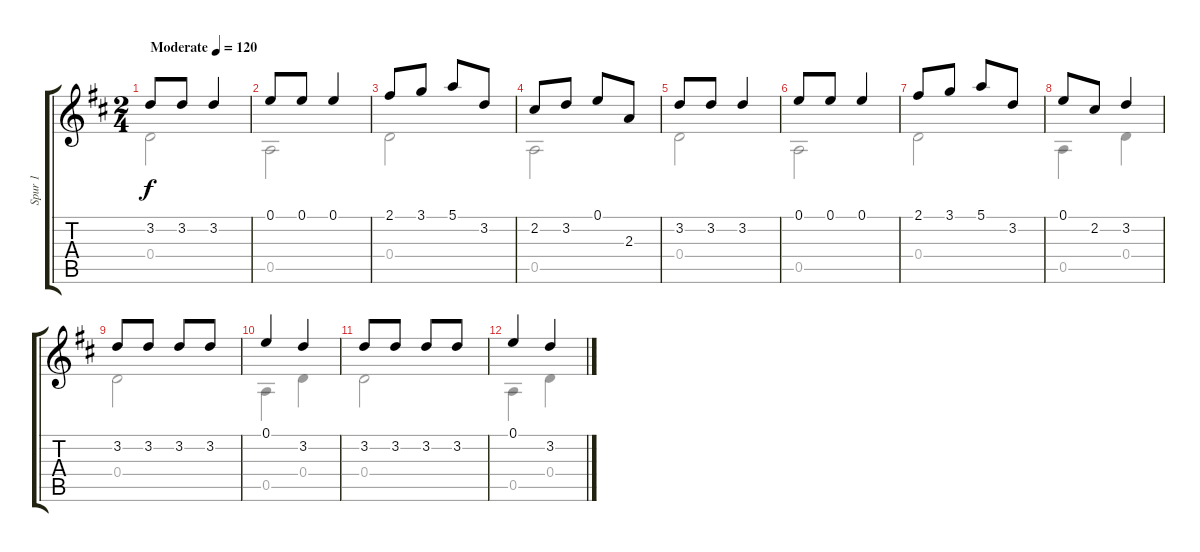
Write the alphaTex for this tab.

\track ("Spur 1" "Spur 1") {instrument acousticguitarsteel}
\staff {score tabs}
\tuning (E4 B3 G3 D3 A2 E2) {hide}
\voice
\ts (2 4)
\tempo (120 "Moderate")
\clef g2
\ks d
3.2.8{dy f instrument acousticguitarsteel} 3.2.8 3.2.4 |
0.1.8 0.1.8 0.1.4 |
2.1.8 3.1.8 5.1.8 3.2.8 |
2.2.8 3.2.8 0.1.8 2.3.8 |
3.2.8 3.2.8 3.2.4 |
0.1.8 0.1.8 0.1.4 |
2.1.8 3.1.8 5.1.8 3.2.8 |
0.1.8 2.2.8 3.2.4 |
3.2.8 3.2.8 3.2.8 3.2.8 |
0.1.4 3.2.4 |
3.2.8 3.2.8 3.2.8 3.2.8 |
0.1.4 3.2.4
\voice
\clef g2
\ottava regular
\simile none
\ks d
0.4.2{dy f} |
0.5.2 |
0.4.2 |
0.5.2 |
0.4.2 |
0.5.2 |
0.4.2 |
0.5.4 0.4.4 |
0.4.2 |
0.5.4 0.4.4 |
0.4.2 |
0.5.4 0.4.4
